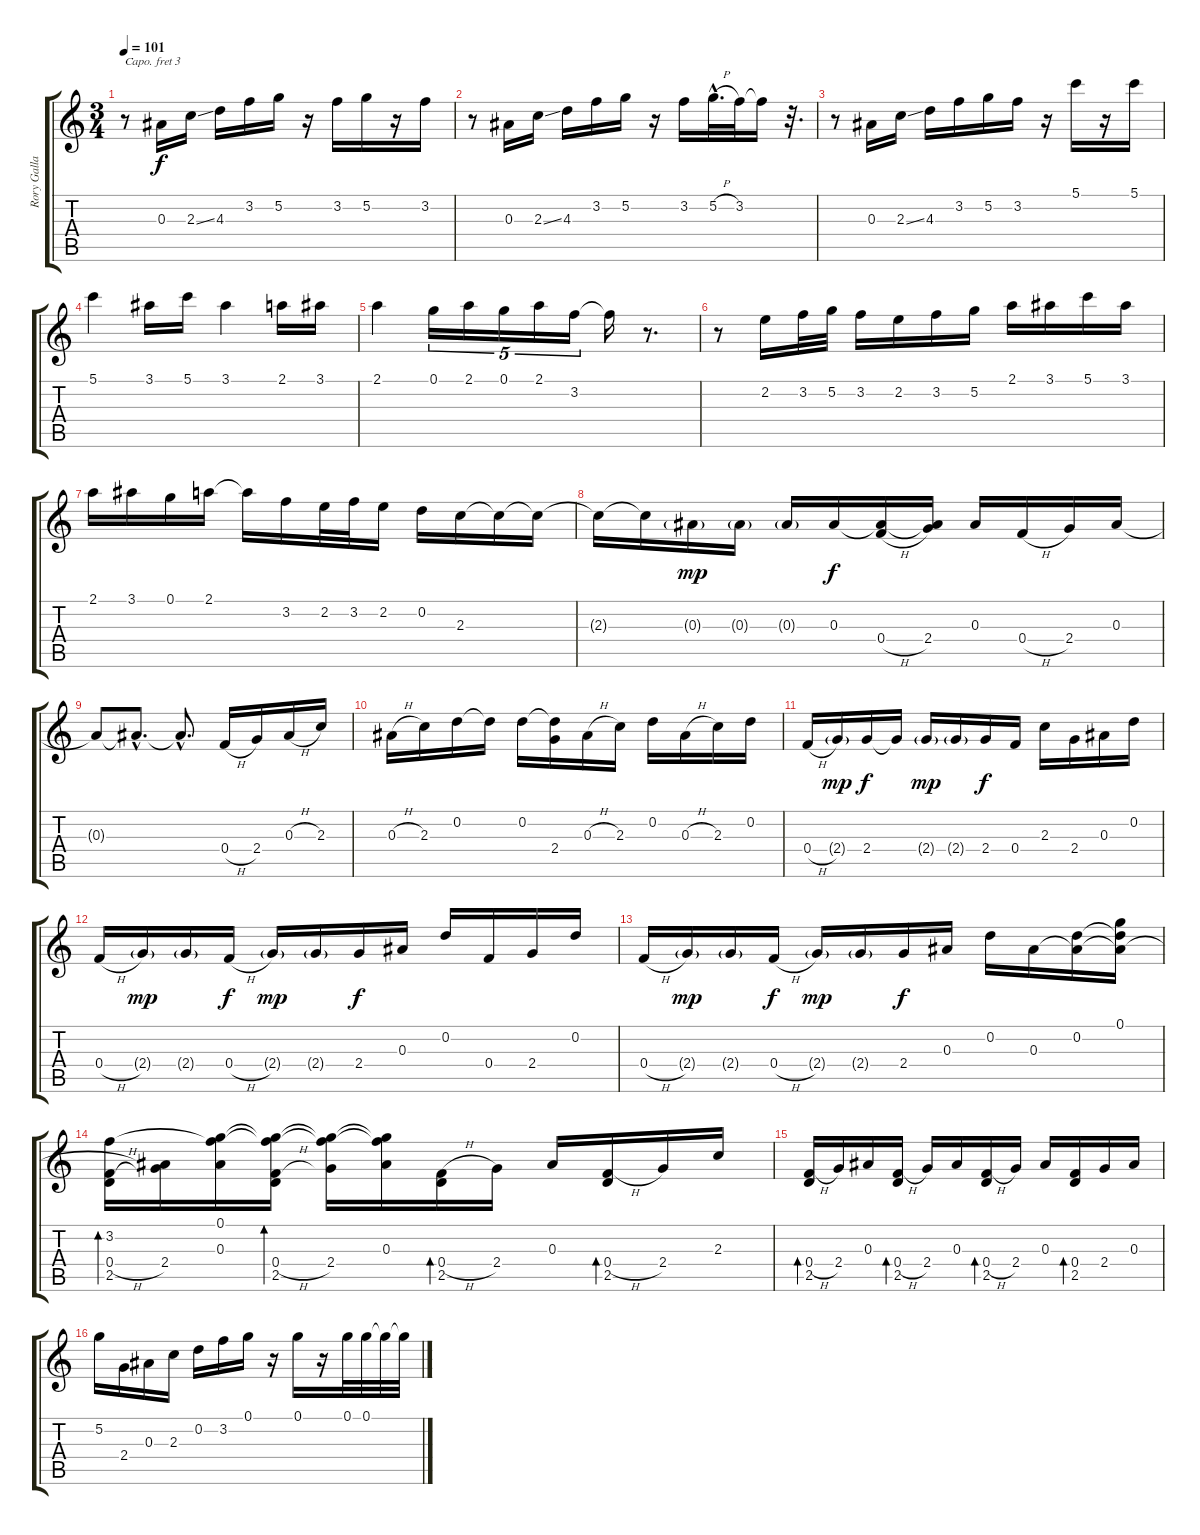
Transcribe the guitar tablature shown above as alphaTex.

\track ("Rory Gallagher Solo" "Rory Galla") {instrument acousticguitarnylon}
\staff {score tabs}
\capo 3
\tuning (E4 B3 G3 D3 A2 E2) {hide}
\ts (3 4)
\tempo 101
\clef g2
\ks c
r.8{dy mp} 0.3.16{dy f} 2.3{ss}.16 4.3.16 3.2.16 5.2.16 r.16 3.2.16 5.2.16 r.16 3.2.16 |
r.8 0.3.16 2.3{ss}.16 4.3.16 3.2.16 5.2.16 r.16 3.2.16 5.2{h hac}.32{d} 3.2.32 3.2{t}.16 r.32{d} |
r.8 0.3.16 2.3{ss}.16 4.3.16 3.2.16 5.2.16 3.2.16 r.16 5.1.16 r.16 5.1.16 |
5.1.4 3.1.16 5.1.16 3.1.4 2.1.16 3.1.16 |
2.1.4 0.1.16{tu (5 4)} 2.1.16{tu (5 4)} 0.1.16{tu (5 4)} 2.1.16{tu (5 4)} 3.2.16{tu (5 4)} 3.2{t}.16 r.8{d} |
r.8 2.2.16 3.2.32 5.2.32 3.2.16 2.2.16 3.2.16 5.2.16 2.1.16 3.1.16 5.1.16 3.1.16 |
2.1.16 3.1.16 0.1.16 2.1.16 2.1{t}.16 3.2.16 2.2.32 3.2.32 2.2.16 0.2.16 2.3.16 2.3{t}.16 2.3{t}.16 |
2.3{t}.16 2.3{t}.16 0.3{g}.16{dy mp} 0.3{g}.16 0.3{g}.16 0.3.16{dy f} (0.3{t} 0.4{h}).16 (0.3{t} 2.4).16 0.3.16 0.4{h}.16 2.4.16 0.3.16 |
0.3{t}.8 0.3{hac t}.8{d} 0.3{hac t}.8{d} 0.4{h}.16 2.4.16 0.3{h}.16 2.3.16 |
0.3{h}.16 2.3.16 0.2.16 0.2{t}.16 0.2.16 (0.2{t} 2.4).16 0.3{h}.16 2.3.16 0.2.16 0.3{h}.16 2.3.16 0.2.16 |
0.4{h}.16 2.4{g}.16{dy mp} 2.4.16{dy f} 2.4{t}.16 2.4{g}.16{dy mp} 2.4{g}.16 2.4.16{dy f} 0.4.16 2.3.16 2.4.16 0.3.16 0.2.16 |
0.4{h}.16 2.4{g}.16{dy mp} 2.4{g}.16 0.4{h}.16{dy f} 2.4{g}.16{dy mp} 2.4{g}.16 2.4.16{dy f} 0.3.16 0.2.16 0.4.16 2.4.16 0.2.16 |
0.4{h}.16 2.4{g}.16{dy mp} 2.4{g}.16 0.4{h}.16{dy f} 2.4{g}.16{dy mp} 2.4{g}.16 2.4.16{dy f} 0.3.16 0.2.16 0.3.16 (0.2 0.3{t}).16 (0.1 0.2{t} 0.3{t}).16 |
(3.2 0.4{h} 2.5).16{bd 480} (0.3{t} 2.4).16 (0.1 3.2{t} 0.3).16 (0.1{t} 3.2{t} 0.4{h} 2.5).16{bd 480} (0.1{t} 3.2{t} 2.4).16 (0.1{t} 3.2{t} 0.3).16 (0.4{h} 2.5).16{bd 480} 2.4.16 0.3.16 (0.4{h} 2.5).16{bd 480} 2.4.16 2.3.16 |
(0.4{h} 2.5).16{bd 480} 2.4.16 0.3.16 (0.4{h} 2.5).16{bd 480} 2.4.16 0.3.16 (0.4{h} 2.5).16{bd 480} 2.4.16 0.3.16 (0.4 2.5).16{bd 480} 2.4.16 0.3.16 |
5.2.16 2.4.16 0.3.16 2.3.16 0.2.16 3.2.16 0.1.16 r.16 0.1.16 r.16 0.1.32 0.1.32 0.1{t}.32 0.1{t}.32
